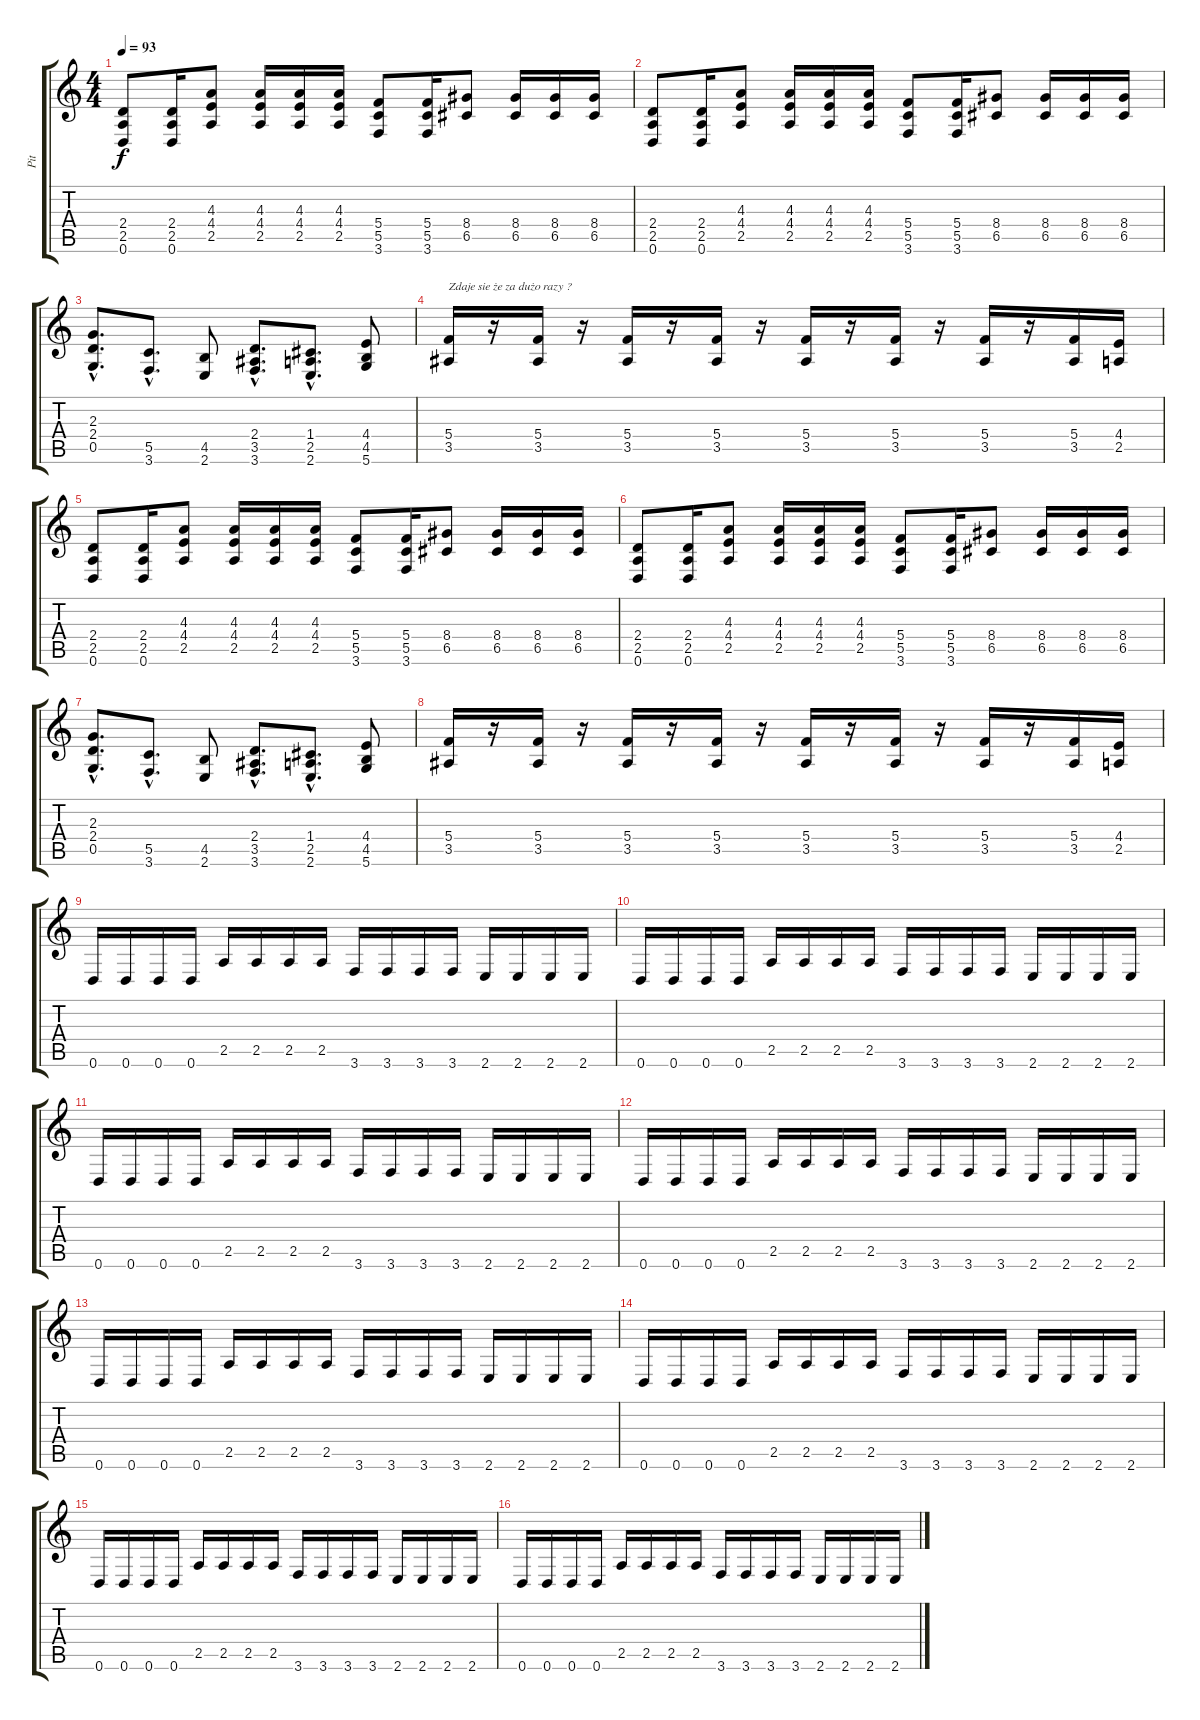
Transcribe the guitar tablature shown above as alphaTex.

\track ("Pit" "Pit") {instrument distortionguitar}
\staff {score tabs}
\tuning (D4 A3 F3 C3 G2 D2) {hide}
\ts (4 4)
\tempo 93
\clef g2
\ks c
(2.4 2.5 0.6).8{dy f} (2.4 2.5 0.6).16 (4.3 4.4 2.5).8 (4.3 4.4 2.5).16 (4.3 4.4 2.5).16 (4.3 4.4 2.5).16 (5.4 5.5 3.6).8 (5.4 5.5 3.6).16 (8.4 6.5).8 (8.4 6.5).16 (8.4 6.5).16 (8.4 6.5).16 |
(2.4 2.5 0.6).8 (2.4 2.5 0.6).16 (4.3 4.4 2.5).8 (4.3 4.4 2.5).16 (4.3 4.4 2.5).16 (4.3 4.4 2.5).16 (5.4 5.5 3.6).8 (5.4 5.5 3.6).16 (8.4 6.5).8 (8.4 6.5).16 (8.4 6.5).16 (8.4 6.5).16 |
(2.3{hac} 2.4{hac} 0.5{hac}).8{d} (5.5{hac} 3.6{hac}).8{d} (4.5 2.6).8 (2.4{hac} 3.5{hac} 3.6{hac}).8{d} (1.4{hac} 2.5{hac} 2.6{hac}).8{d} (4.4 4.5 5.6).8 |
(5.4 3.5).16{txt "Zdaje sie że za dużo razy ?"} r.16 (5.4 3.5).16 r.16 (5.4 3.5).16 r.16 (5.4 3.5).16 r.16 (5.4 3.5).16 r.16 (5.4 3.5).16 r.16 (5.4 3.5).16 r.16 (5.4 3.5).16 (4.4 2.5).16 |
(2.4 2.5 0.6).8 (2.4 2.5 0.6).16 (4.3 4.4 2.5).8 (4.3 4.4 2.5).16 (4.3 4.4 2.5).16 (4.3 4.4 2.5).16 (5.4 5.5 3.6).8 (5.4 5.5 3.6).16 (8.4 6.5).8 (8.4 6.5).16 (8.4 6.5).16 (8.4 6.5).16 |
(2.4 2.5 0.6).8 (2.4 2.5 0.6).16 (4.3 4.4 2.5).8 (4.3 4.4 2.5).16 (4.3 4.4 2.5).16 (4.3 4.4 2.5).16 (5.4 5.5 3.6).8 (5.4 5.5 3.6).16 (8.4 6.5).8 (8.4 6.5).16 (8.4 6.5).16 (8.4 6.5).16 |
(2.3{hac} 2.4{hac} 0.5{hac}).8{d} (5.5{hac} 3.6{hac}).8{d} (4.5 2.6).8 (2.4{hac} 3.5{hac} 3.6{hac}).8{d} (1.4{hac} 2.5{hac} 2.6{hac}).8{d} (4.4 4.5 5.6).8 |
(5.4 3.5).16{txt " "} r.16 (5.4 3.5).16 r.16 (5.4 3.5).16 r.16 (5.4 3.5).16 r.16 (5.4 3.5).16 r.16 (5.4 3.5).16 r.16 (5.4 3.5).16 r.16 (5.4 3.5).16 (4.4 2.5).16 |
0.6.16 0.6.16 0.6.16 0.6.16 2.5.16 2.5.16 2.5.16 2.5.16 3.6.16 3.6.16 3.6.16 3.6.16 2.6.16 2.6.16 2.6.16 2.6.16 |
0.6.16 0.6.16 0.6.16 0.6.16 2.5.16 2.5.16 2.5.16 2.5.16 3.6.16 3.6.16 3.6.16 3.6.16 2.6.16 2.6.16 2.6.16 2.6.16 |
0.6.16 0.6.16 0.6.16 0.6.16 2.5.16 2.5.16 2.5.16 2.5.16 3.6.16 3.6.16 3.6.16 3.6.16 2.6.16 2.6.16 2.6.16 2.6.16 |
0.6.16 0.6.16 0.6.16 0.6.16 2.5.16 2.5.16 2.5.16 2.5.16 3.6.16 3.6.16 3.6.16 3.6.16 2.6.16 2.6.16 2.6.16 2.6.16 |
0.6.16 0.6.16 0.6.16 0.6.16 2.5.16 2.5.16 2.5.16 2.5.16 3.6.16 3.6.16 3.6.16 3.6.16 2.6.16 2.6.16 2.6.16 2.6.16 |
0.6.16 0.6.16 0.6.16 0.6.16 2.5.16 2.5.16 2.5.16 2.5.16 3.6.16 3.6.16 3.6.16 3.6.16 2.6.16 2.6.16 2.6.16 2.6.16 |
0.6.16 0.6.16 0.6.16 0.6.16 2.5.16 2.5.16 2.5.16 2.5.16 3.6.16 3.6.16 3.6.16 3.6.16 2.6.16 2.6.16 2.6.16 2.6.16 |
0.6.16 0.6.16 0.6.16 0.6.16 2.5.16 2.5.16 2.5.16 2.5.16 3.6.16 3.6.16 3.6.16 3.6.16 2.6.16 2.6.16 2.6.16 2.6.16
